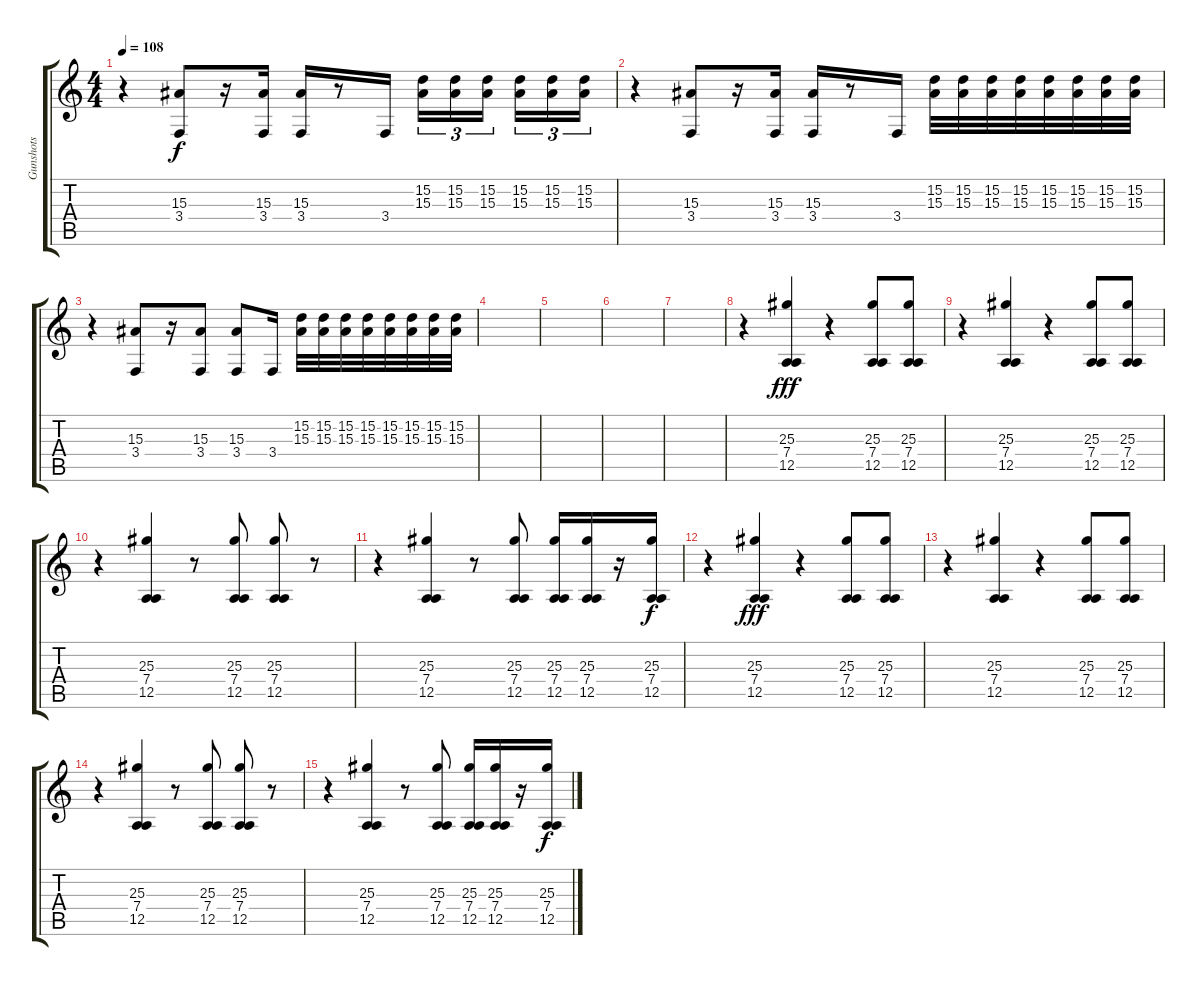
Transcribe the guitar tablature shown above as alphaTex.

\track ("Gunshots" "Gunshots") {instrument gunshot}
\staff {score tabs}
\tuning (E4 B3 G3 D3 A2 E2) {hide}
\ts (4 4)
\tempo 108
\clef g2
\ks c
r.4{dy mf} (15.3 3.4).8{dy f} r.16 (15.3 3.4).16 (15.3 3.4).16 r.8 3.4.16 (15.2 15.3).16{tu (3 2)} (15.2 15.3).16{tu (3 2)} (15.2 15.3).16{tu (3 2)} (15.2 15.3).16{tu (3 2)} (15.2 15.3).16{tu (3 2)} (15.2 15.3).16{tu (3 2)} |
r.4 (15.3 3.4).8 r.16 (15.3 3.4).16 (15.3 3.4).16 r.8 3.4.16 (15.2 15.3).32 (15.2 15.3).32 (15.2 15.3).32 (15.2 15.3).32 (15.2 15.3).32 (15.2 15.3).32 (15.2 15.3).32 (15.2 15.3).32 |
r.4 (15.3 3.4).8 r.16 (15.3 3.4).8 (15.3 3.4).8 3.4.16 (15.2 15.3).32 (15.2 15.3).32 (15.2 15.3).32 (15.2 15.3).32 (15.2 15.3).32 (15.2 15.3).32 (15.2 15.3).32 (15.2 15.3).32 |
|
|
|
|
r.4{volume 9} (25.3 7.4 12.5).4{dy fff} r.4 (25.3 7.4 12.5).8 (25.3 7.4 12.5).8 |
r.4 (25.3 7.4 12.5).4 r.4 (25.3 7.4 12.5).8 (25.3 7.4 12.5).8 |
r.4 (25.3 7.4 12.5).4 r.8 (25.3 7.4 12.5).8 (25.3 7.4 12.5).8 r.8 |
r.4 (25.3 7.4 12.5).4 r.8 (25.3 7.4 12.5).8 (25.3 7.4 12.5).16 (25.3 7.4 12.5).16 r.16 (25.3 7.4 12.5).16{dy f} |
r.4{volume 9} (25.3 7.4 12.5).4{dy fff} r.4 (25.3 7.4 12.5).8 (25.3 7.4 12.5).8 |
r.4 (25.3 7.4 12.5).4 r.4 (25.3 7.4 12.5).8 (25.3 7.4 12.5).8 |
r.4 (25.3 7.4 12.5).4 r.8 (25.3 7.4 12.5).8 (25.3 7.4 12.5).8 r.8 |
r.4 (25.3 7.4 12.5).4 r.8 (25.3 7.4 12.5).8 (25.3 7.4 12.5).16 (25.3 7.4 12.5).16 r.16 (25.3 7.4 12.5).16{dy f}
